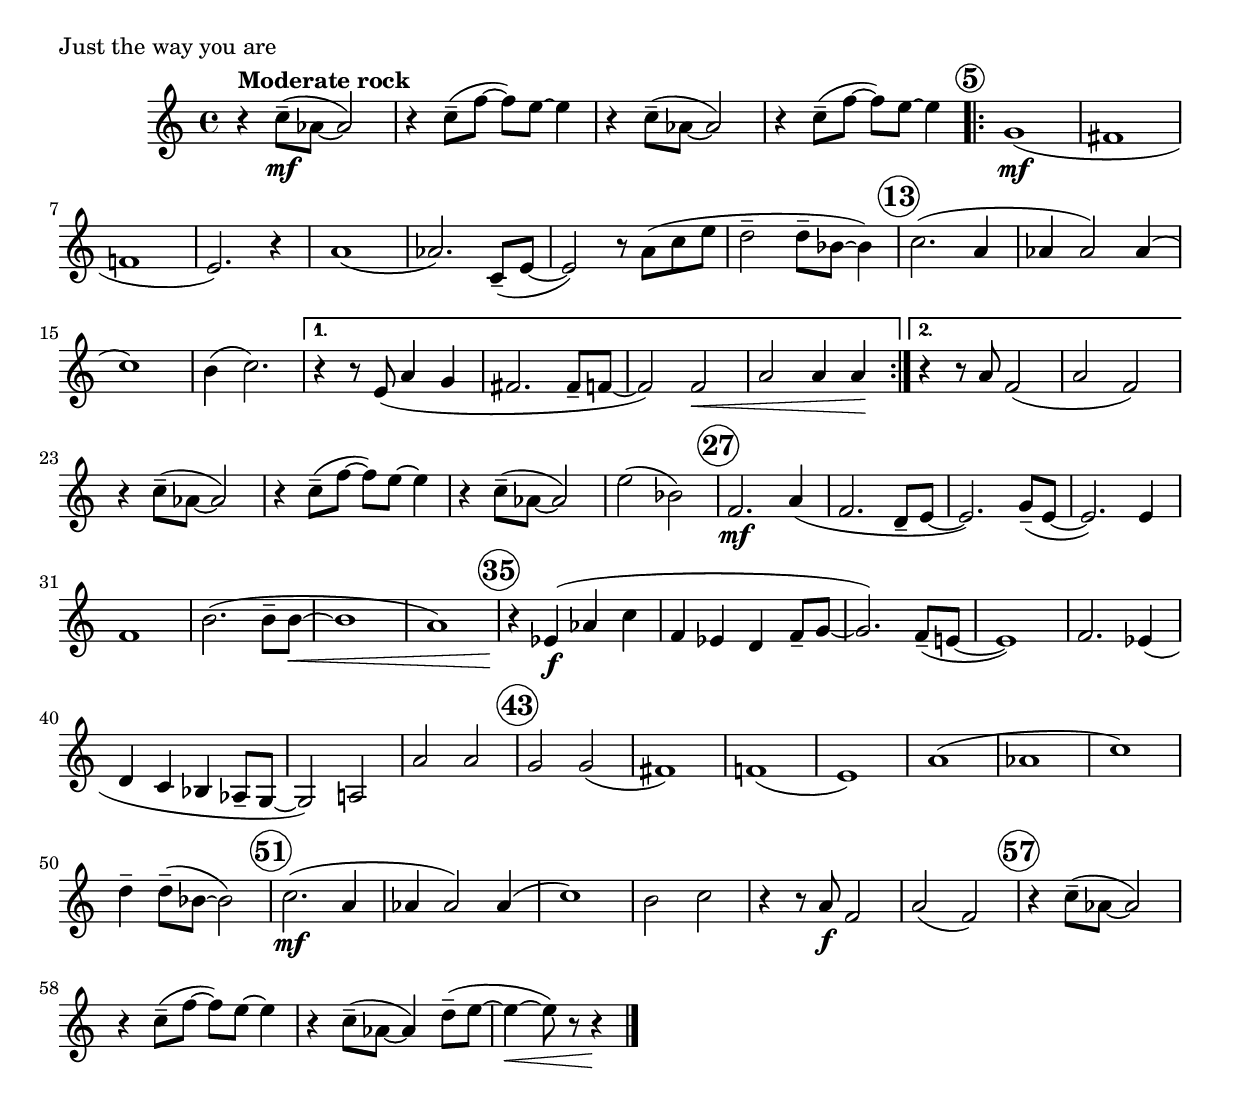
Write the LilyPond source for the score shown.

\version "2.18.0"
% When ready to include in collection: 1. Comment out version, paper, score 
%					  and book.
% 				       2. Create include file of relative and
%					  header.
%Comment out from here
%{
#(ly:set-option 'point-and-click #t)
#(set-default-paper-size "a5" 'landscape)
#(set-global-staff-size 15) % set staff-size when ready to print

\include "Marsch_format.ly"

%...to here
%}
  \score {

    % Svenska Polisens Marscher: 1. Just the way you are   
    \relative c'' { 
    	    \key c \major \time 4/4 
    	    \compressFullBarRests
    	    \set Score.markFormatter = #format-mark-circle-barnumbers
    	    r4^\markup {\bold {Moderate rock}} c8--\mf (aes~ aes2) 
    	    r4 c8-- (f~ f) e~ e4 |r4 c8-- (aes~ aes2) |r4 c8-- (f~ f) e~ e4 
    	    
%Rehearsal mark 5
	\mark \default
	\repeat volta 2 {
	g,1\mf ( |fis |f! |e2.) r4 |a1 ( |aes2.) c,8-- (e~ |e2) r8 a (c e
	d2-- d8-- bes~ bes4) 
	
%Rehearsal mark 13
	\mark \default
	c2. (a4 |aes aes2) aes4 ( |c1) |b4 (c2.) }
	\alternative {
		{r4 r8 e, (a4 g |fis2. fis8-- f!~ |f2) f\< |a a4 a\! }
		{r4 r8 a f2 ( |a f)} 
	}
	r4 c'8-- (aes~ aes2) |r4 c8-- (f~ f) e~ e4 |r4 c8-- (aes~ aes2) 
	e'2 (bes) |
	
%Rehearsal mark 27
	\mark \default
	f2.\mf a4 ( |f2. d8-- e~ |e2.) g8-- (e~ |e2.) e4 |f1 |b2. (b8-- b~\<
	b1 |a) <>\!
	
%Rehearsal mark 35
	\mark \default
	r4 ees\f (aes c |f, ees d f8-- g~ |g2.) f8-- (e!~ |e1) |f2. ees4 ( 
	d c bes aes8-- g~ |g2) a! |a' a
	
%Rehearsal mark 43
	\mark \default
	g g ( |fis1) |f! ( |e) |a ( |aes |c) |d4-- d8-- (bes~ bes2) 
	
%Rehearsal mark 51
	\mark \default
	c2.\mf ( a4 |aes aes2) aes4 ( |c1) |b2 c |r4 r8 a\f f2 |a (f) 
	
%Rehearsal mark 57
	\mark \default
	r4 c'8-- (aes~ aes2) |r4 c8-- (f~ f) e~ e4 |r4 c8-- (aes~ aes4) d8-- (e~~
	e4~\< e8) r8 r4\! \bar "|."
	
    }%end relative
    \header {
    	    piece = "Just the way you are"
    	    composer = ""
    	}
    	\layout {ragged-last = ##t
    	}
  }%end score
